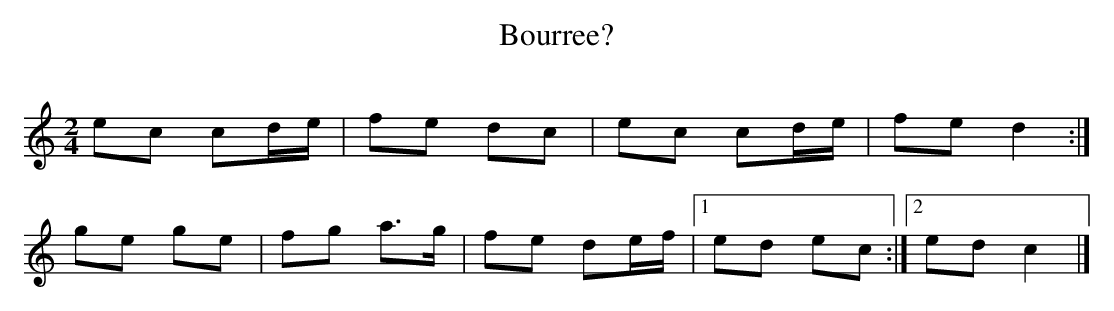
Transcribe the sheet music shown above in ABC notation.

X:1
T:Bourree?
Q:120
M:2/4
L:1/8
K:C
ec cd/e/|fe dc|ec cd/e/|fe d2:|
ge ge|fg a>g|fe de/f/|1 ed ec:|2 ed c2|]
